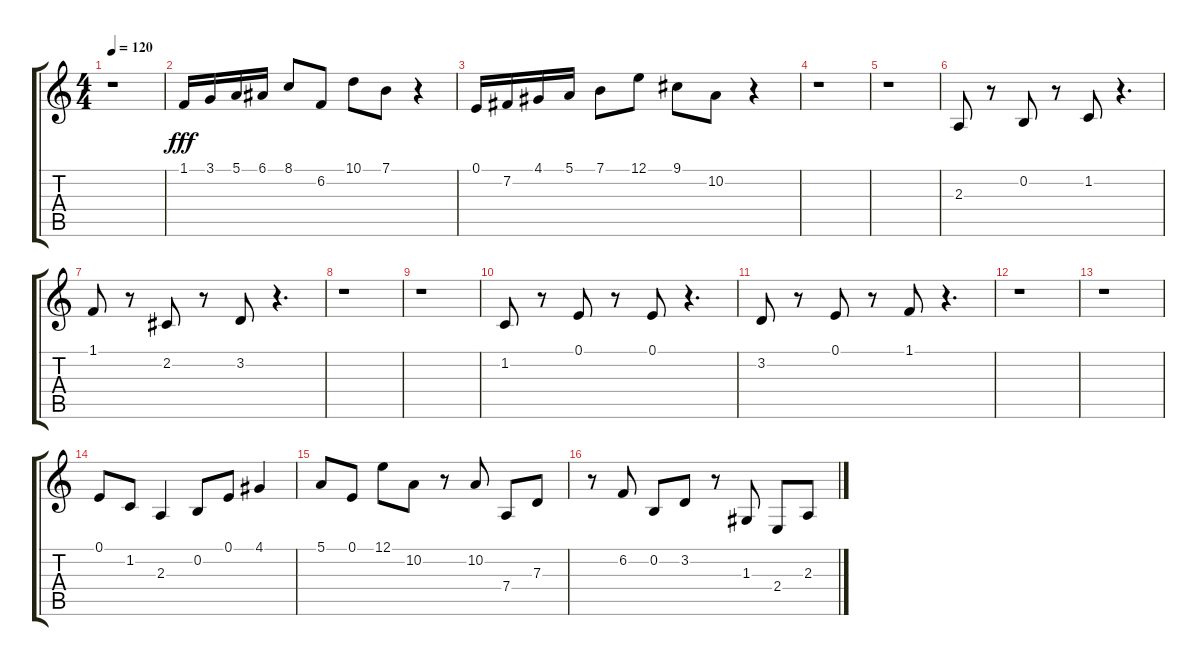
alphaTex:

\track "" {instrument harpsichord}
\staff {score tabs}
\tuning (E4 B3 G3 D3 A2 E2) {hide}
\ts (4 4)
\tempo 120
\clef g2
\ks c
r.1{dy fff} |
1.1.16 3.1.16 5.1.16 6.1.16 8.1.8 6.2.8 10.1.8 7.1.8 r.4 |
0.1.16 7.2.16 4.1.16 5.1.16 7.1.8 12.1.8 9.1.8 10.2.8 r.4 |
r.1 |
r.1 |
2.3.8 r.8 0.2.8 r.8 1.2.8 r.4{d} |
1.1.8 r.8 2.2.8 r.8 3.2.8 r.4{d} |
r.1 |
r.1 |
1.2.8 r.8 0.1.8 r.8 0.1.8 r.4{d} |
3.2.8 r.8 0.1.8 r.8 1.1.8 r.4{d} |
r.1 |
r.1 |
0.1.8 1.2.8 2.3.4 0.2.8 0.1.8 4.1.4 |
5.1.8 0.1.8 12.1.8 10.2.8 r.8 10.2.8 7.4.8 7.3.8 |
r.8 6.2.8 0.2.8 3.2.8 r.8 1.3.8 2.4.8 2.3.8
